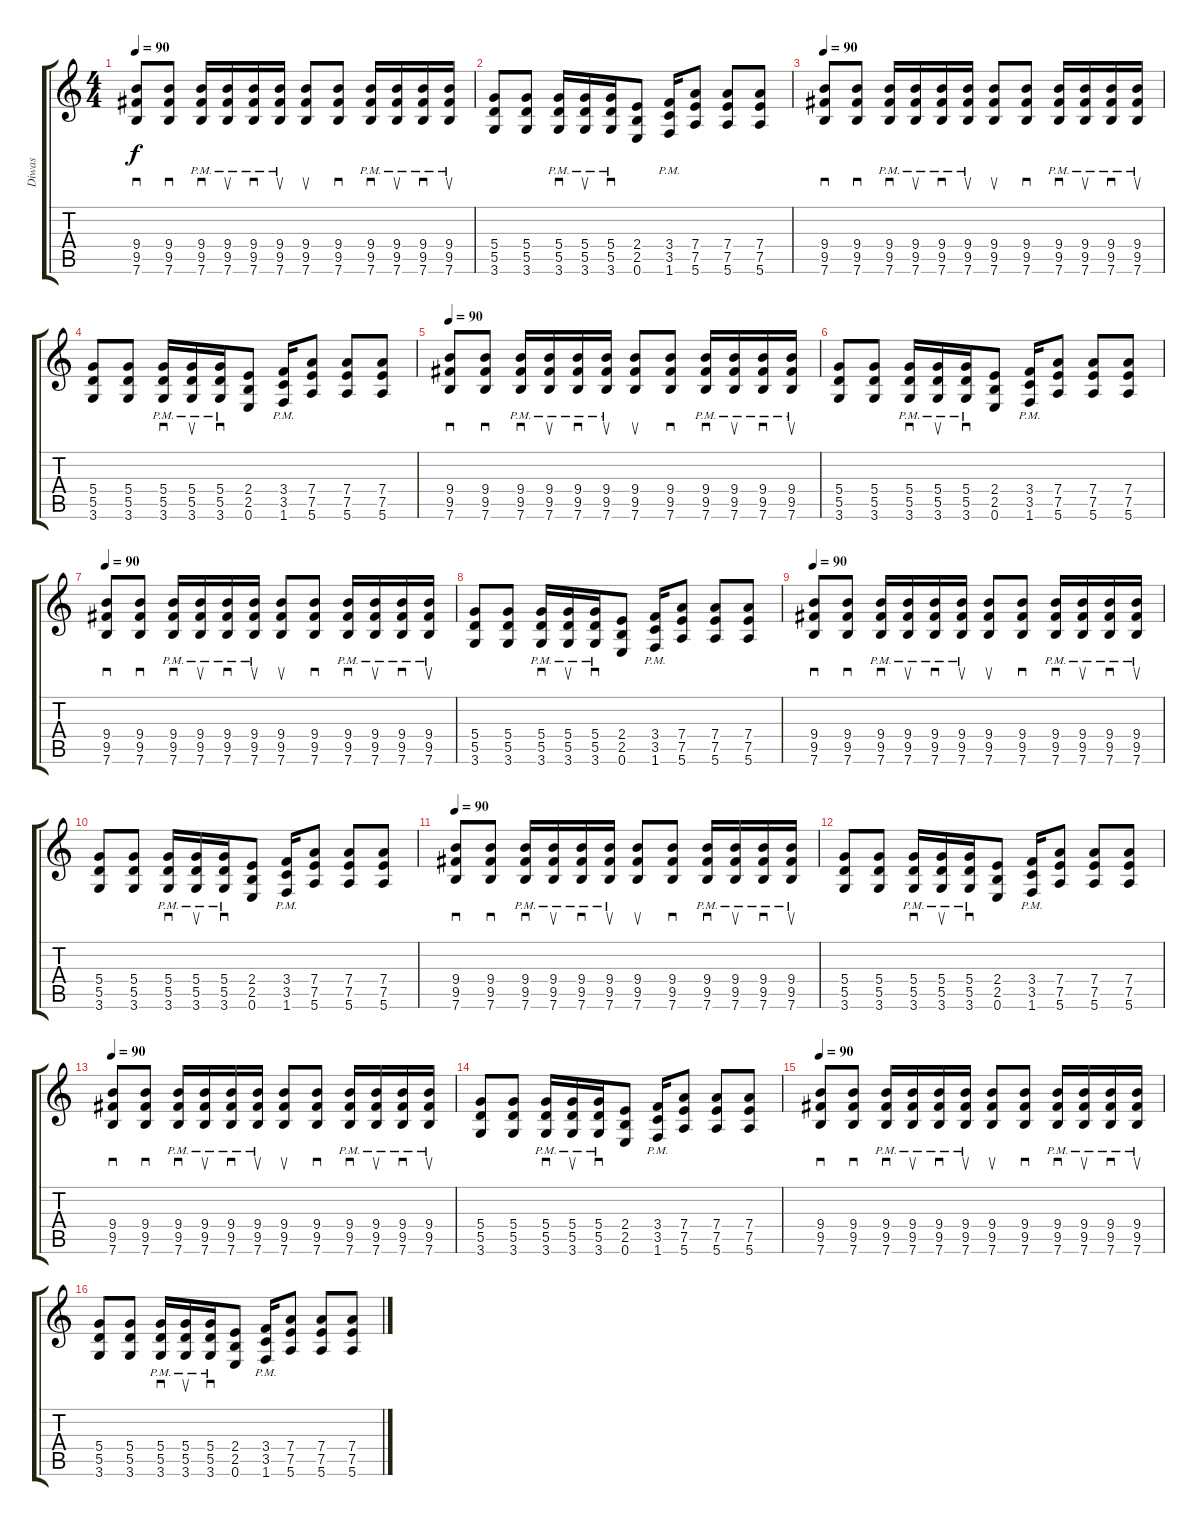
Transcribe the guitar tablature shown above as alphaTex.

\track ("Diwas" "Diwas") {instrument overdrivenguitar}
\staff {score tabs}
\tuning (E4 B3 G3 D3 A2 E2) {hide}
\ts (4 4)
\tempo 90
\clef g2
\ks c
(9.4 9.5 7.6).8{sd dy f} (9.4 9.5 7.6).8{sd} (9.4{pm} 9.5{pm} 7.6{pm}).16{sd} (9.4{pm} 9.5{pm} 7.6{pm}).16{su} (9.4{pm} 9.5{pm} 7.6{pm}).16{sd} (9.4{pm} 9.5{pm} 7.6{pm}).16{su} (9.4 9.5 7.6).8{su} (9.4 9.5 7.6).8{sd} (9.4{pm} 9.5{pm} 7.6{pm}).16{sd} (9.4{pm} 9.5{pm} 7.6{pm}).16{su} (9.4{pm} 9.5{pm} 7.6{pm}).16{sd} (9.4{pm} 9.5{pm} 7.6{pm}).16{su} |
(5.4 5.5 3.6).8 (5.4 5.5 3.6).8 (5.4{pm} 5.5{pm} 3.6{pm}).16{sd} (5.4{pm} 5.5{pm} 3.6{pm}).16{su} (5.4{pm} 5.5{pm} 3.6{pm}).16{sd} (2.4 2.5 0.6).8 (3.4{pm} 3.5{pm} 1.6{pm}).16 (7.4 7.5 5.6).8 (7.4 7.5 5.6).8 (7.4 7.5 5.6).8 |
\tempo 90
(9.4 9.5 7.6).8{sd} (9.4 9.5 7.6).8{sd} (9.4{pm} 9.5{pm} 7.6{pm}).16{sd} (9.4{pm} 9.5{pm} 7.6{pm}).16{su} (9.4{pm} 9.5{pm} 7.6{pm}).16{sd} (9.4{pm} 9.5{pm} 7.6{pm}).16{su} (9.4 9.5 7.6).8{su} (9.4 9.5 7.6).8{sd} (9.4{pm} 9.5{pm} 7.6{pm}).16{sd} (9.4{pm} 9.5{pm} 7.6{pm}).16{su} (9.4{pm} 9.5{pm} 7.6{pm}).16{sd} (9.4{pm} 9.5{pm} 7.6{pm}).16{su} |
(5.4 5.5 3.6).8 (5.4 5.5 3.6).8 (5.4{pm} 5.5{pm} 3.6{pm}).16{sd} (5.4{pm} 5.5{pm} 3.6{pm}).16{su} (5.4{pm} 5.5{pm} 3.6{pm}).16{sd} (2.4 2.5 0.6).8 (3.4{pm} 3.5{pm} 1.6{pm}).16 (7.4 7.5 5.6).8 (7.4 7.5 5.6).8 (7.4 7.5 5.6).8 |
\tempo 90
(9.4 9.5 7.6).8{sd} (9.4 9.5 7.6).8{sd} (9.4{pm} 9.5{pm} 7.6{pm}).16{sd} (9.4{pm} 9.5{pm} 7.6{pm}).16{su} (9.4{pm} 9.5{pm} 7.6{pm}).16{sd} (9.4{pm} 9.5{pm} 7.6{pm}).16{su} (9.4 9.5 7.6).8{su} (9.4 9.5 7.6).8{sd} (9.4{pm} 9.5{pm} 7.6{pm}).16{sd} (9.4{pm} 9.5{pm} 7.6{pm}).16{su} (9.4{pm} 9.5{pm} 7.6{pm}).16{sd} (9.4{pm} 9.5{pm} 7.6{pm}).16{su} |
(5.4 5.5 3.6).8 (5.4 5.5 3.6).8 (5.4{pm} 5.5{pm} 3.6{pm}).16{sd} (5.4{pm} 5.5{pm} 3.6{pm}).16{su} (5.4{pm} 5.5{pm} 3.6{pm}).16{sd} (2.4 2.5 0.6).8 (3.4{pm} 3.5{pm} 1.6{pm}).16 (7.4 7.5 5.6).8 (7.4 7.5 5.6).8 (7.4 7.5 5.6).8 |
\tempo 90
(9.4 9.5 7.6).8{sd} (9.4 9.5 7.6).8{sd} (9.4{pm} 9.5{pm} 7.6{pm}).16{sd} (9.4{pm} 9.5{pm} 7.6{pm}).16{su} (9.4{pm} 9.5{pm} 7.6{pm}).16{sd} (9.4{pm} 9.5{pm} 7.6{pm}).16{su} (9.4 9.5 7.6).8{su} (9.4 9.5 7.6).8{sd} (9.4{pm} 9.5{pm} 7.6{pm}).16{sd} (9.4{pm} 9.5{pm} 7.6{pm}).16{su} (9.4{pm} 9.5{pm} 7.6{pm}).16{sd} (9.4{pm} 9.5{pm} 7.6{pm}).16{su} |
(5.4 5.5 3.6).8 (5.4 5.5 3.6).8 (5.4{pm} 5.5{pm} 3.6{pm}).16{sd} (5.4{pm} 5.5{pm} 3.6{pm}).16{su} (5.4{pm} 5.5{pm} 3.6{pm}).16{sd} (2.4 2.5 0.6).8 (3.4{pm} 3.5{pm} 1.6{pm}).16 (7.4 7.5 5.6).8 (7.4 7.5 5.6).8 (7.4 7.5 5.6).8 |
\tempo 90
(9.4 9.5 7.6).8{sd} (9.4 9.5 7.6).8{sd} (9.4{pm} 9.5{pm} 7.6{pm}).16{sd} (9.4{pm} 9.5{pm} 7.6{pm}).16{su} (9.4{pm} 9.5{pm} 7.6{pm}).16{sd} (9.4{pm} 9.5{pm} 7.6{pm}).16{su} (9.4 9.5 7.6).8{su} (9.4 9.5 7.6).8{sd} (9.4{pm} 9.5{pm} 7.6{pm}).16{sd} (9.4{pm} 9.5{pm} 7.6{pm}).16{su} (9.4{pm} 9.5{pm} 7.6{pm}).16{sd} (9.4{pm} 9.5{pm} 7.6{pm}).16{su} |
(5.4 5.5 3.6).8 (5.4 5.5 3.6).8 (5.4{pm} 5.5{pm} 3.6{pm}).16{sd} (5.4{pm} 5.5{pm} 3.6{pm}).16{su} (5.4{pm} 5.5{pm} 3.6{pm}).16{sd} (2.4 2.5 0.6).8 (3.4{pm} 3.5{pm} 1.6{pm}).16 (7.4 7.5 5.6).8 (7.4 7.5 5.6).8 (7.4 7.5 5.6).8 |
\tempo 90
(9.4 9.5 7.6).8{sd} (9.4 9.5 7.6).8{sd} (9.4{pm} 9.5{pm} 7.6{pm}).16{sd} (9.4{pm} 9.5{pm} 7.6{pm}).16{su} (9.4{pm} 9.5{pm} 7.6{pm}).16{sd} (9.4{pm} 9.5{pm} 7.6{pm}).16{su} (9.4 9.5 7.6).8{su} (9.4 9.5 7.6).8{sd} (9.4{pm} 9.5{pm} 7.6{pm}).16{sd} (9.4{pm} 9.5{pm} 7.6{pm}).16{su} (9.4{pm} 9.5{pm} 7.6{pm}).16{sd} (9.4{pm} 9.5{pm} 7.6{pm}).16{su} |
(5.4 5.5 3.6).8 (5.4 5.5 3.6).8 (5.4{pm} 5.5{pm} 3.6{pm}).16{sd} (5.4{pm} 5.5{pm} 3.6{pm}).16{su} (5.4{pm} 5.5{pm} 3.6{pm}).16{sd} (2.4 2.5 0.6).8 (3.4{pm} 3.5{pm} 1.6{pm}).16 (7.4 7.5 5.6).8 (7.4 7.5 5.6).8 (7.4 7.5 5.6).8 |
\tempo 90
(9.4 9.5 7.6).8{sd} (9.4 9.5 7.6).8{sd} (9.4{pm} 9.5{pm} 7.6{pm}).16{sd} (9.4{pm} 9.5{pm} 7.6{pm}).16{su} (9.4{pm} 9.5{pm} 7.6{pm}).16{sd} (9.4{pm} 9.5{pm} 7.6{pm}).16{su} (9.4 9.5 7.6).8{su} (9.4 9.5 7.6).8{sd} (9.4{pm} 9.5{pm} 7.6{pm}).16{sd} (9.4{pm} 9.5{pm} 7.6{pm}).16{su} (9.4{pm} 9.5{pm} 7.6{pm}).16{sd} (9.4{pm} 9.5{pm} 7.6{pm}).16{su} |
(5.4 5.5 3.6).8 (5.4 5.5 3.6).8 (5.4{pm} 5.5{pm} 3.6{pm}).16{sd} (5.4{pm} 5.5{pm} 3.6{pm}).16{su} (5.4{pm} 5.5{pm} 3.6{pm}).16{sd} (2.4 2.5 0.6).8 (3.4{pm} 3.5{pm} 1.6{pm}).16 (7.4 7.5 5.6).8 (7.4 7.5 5.6).8 (7.4 7.5 5.6).8 |
\tempo 90
(9.4 9.5 7.6).8{sd} (9.4 9.5 7.6).8{sd} (9.4{pm} 9.5{pm} 7.6{pm}).16{sd} (9.4{pm} 9.5{pm} 7.6{pm}).16{su} (9.4{pm} 9.5{pm} 7.6{pm}).16{sd} (9.4{pm} 9.5{pm} 7.6{pm}).16{su} (9.4 9.5 7.6).8{su} (9.4 9.5 7.6).8{sd} (9.4{pm} 9.5{pm} 7.6{pm}).16{sd} (9.4{pm} 9.5{pm} 7.6{pm}).16{su} (9.4{pm} 9.5{pm} 7.6{pm}).16{sd} (9.4{pm} 9.5{pm} 7.6{pm}).16{su} |
(5.4 5.5 3.6).8 (5.4 5.5 3.6).8 (5.4{pm} 5.5{pm} 3.6{pm}).16{sd} (5.4{pm} 5.5{pm} 3.6{pm}).16{su} (5.4{pm} 5.5{pm} 3.6{pm}).16{sd} (2.4 2.5 0.6).8 (3.4{pm} 3.5{pm} 1.6{pm}).16 (7.4 7.5 5.6).8 (7.4 7.5 5.6).8 (7.4 7.5 5.6).8
